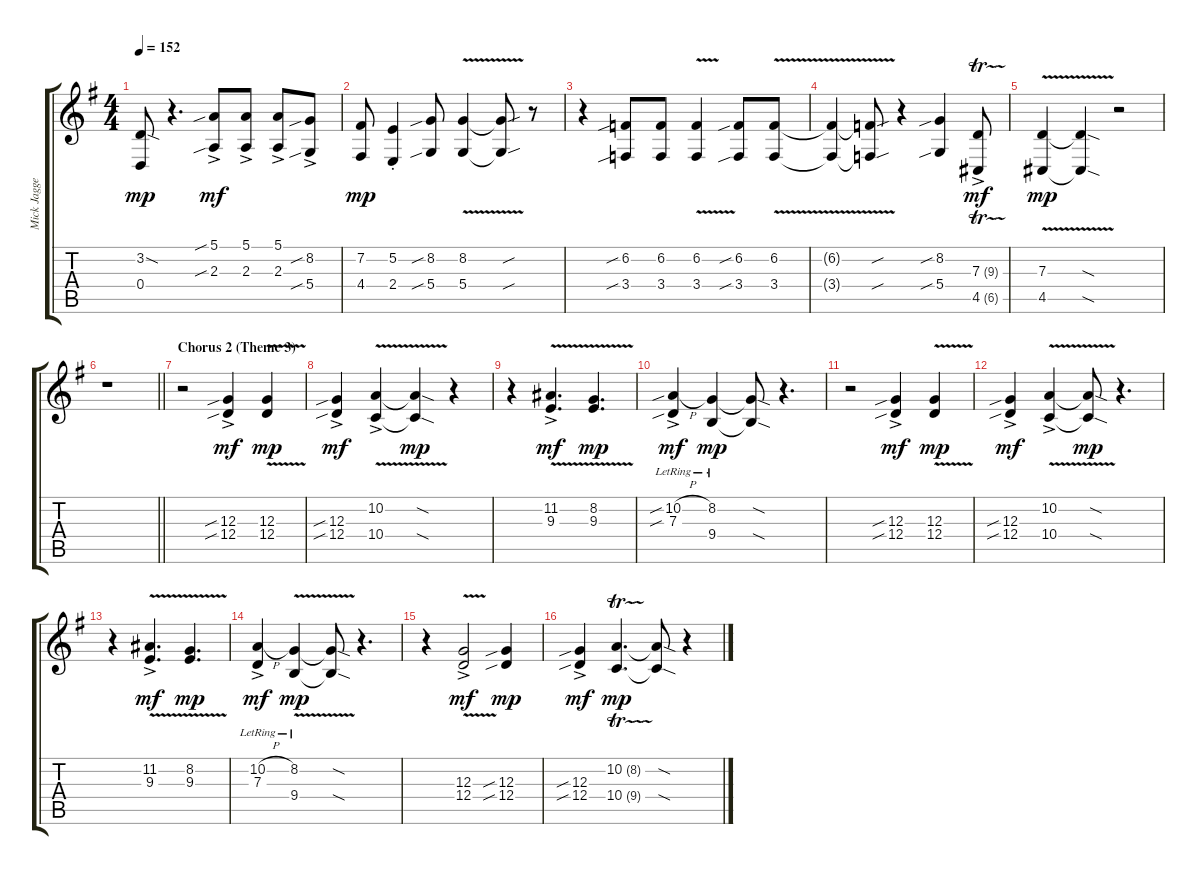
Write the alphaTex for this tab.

\track ("Mick Jagger - Vocals & Bobby Keyes - Sax" "Mick Jagge") {instrument altosax}
\staff {score tabs}
\tuning (E4 B3 G3 D3 A2 E2) {hide}
\ts (4 4)
\tempo 152
\clef g2
\ks g
(3.2{sod t} 0.4{t}).8{dy mp} r.4{d} (5.1{sib ac} 2.3{sib ac}).8{dy mf} (5.1{ac} 2.3{ac}).8 (5.1{ac} 2.3{ac}).8 (8.2{sib ac} 5.4{sib ac}).8 |
(7.2 4.4).8{dy mp} (5.2{st} 2.4{st}).4 (8.2{sib} 5.4{sib}).8 (8.2{v} 5.4{v}).4 (8.2{sou t} 5.4{sou t}).8 r.8 |
r.4 (6.2{sib} 3.4{sib}).8 (6.2 3.4).8 (6.2{v} 3.4{v}).4 (6.2{sib} 3.4{sib}).8 (6.2{v} 3.4{v}).8 |
(6.2{v t} 3.4{v t}).4 (6.2{sou t} 3.4{sou t}).8 r.4 (8.2{sib} 5.4{sib}).4 (7.3{tr (9 32) ac} 4.5{tr (6 32) ac}).8{dy mf} |
(7.3{v} 4.5{v}).4{dy mp} (7.3{sod t} 4.5{sod t}).4 r.2 |
\barLineRight lightlight
r.1 |
\section ("" "Chorus 2 (Theme 3)")
r.2 (12.3{sib ac} 12.4{sib ac}).4{dy mf} (12.3{v} 12.4{v}).4{dy mp} |
(12.3{sib ac} 12.4{sib ac}).4{dy mf} (10.2{v ac} 10.4{v ac}).4 (10.2{sod t} 10.4{sod t}).4{dy mp} r.4 |
r.4 (11.2{v ac} 9.3{v ac}).4{d dy mf} (8.2{v} 9.3{v}).4{d dy mp} |
(10.2{sib h ac lr} 7.3{sib ac lr}).4{dy mf} (8.2{lr} 9.4{lr}).4{dy mp} (8.2{sod t} 9.4{sod t}).8 r.4{d} |
r.2 (12.3{sib ac} 12.4{sib ac}).4{dy mf} (12.3{v} 12.4{v}).4{dy mp} |
(12.3{sib ac} 12.4{sib ac}).4{dy mf} (10.2{v ac} 10.4{v ac}).4 (10.2{sod t} 10.4{sod t}).8{dy mp} r.4{d} |
r.4 (11.2{v ac} 9.3{v ac}).4{d dy mf} (8.2{v} 9.3{v}).4{d dy mp} |
(10.2{h ac lr} 7.3{ac lr}).4{dy mf} (8.2{v lr} 9.4{v lr}).4{dy mp} (8.2{sod t} 9.4{sod t}).8 r.4{d} |
r.4 (12.3{v ac} 12.4{v ac}).2{dy mf} (12.3{sib} 12.4{sib}).4{dy mp} |
(12.3{sib ac} 12.4{sib ac}).4{dy mf} (10.2{tr (8 32)} 10.4{tr (9 32)}).4{d dy mp} (10.2{sod t} 10.4{sod t}).8 r.4
